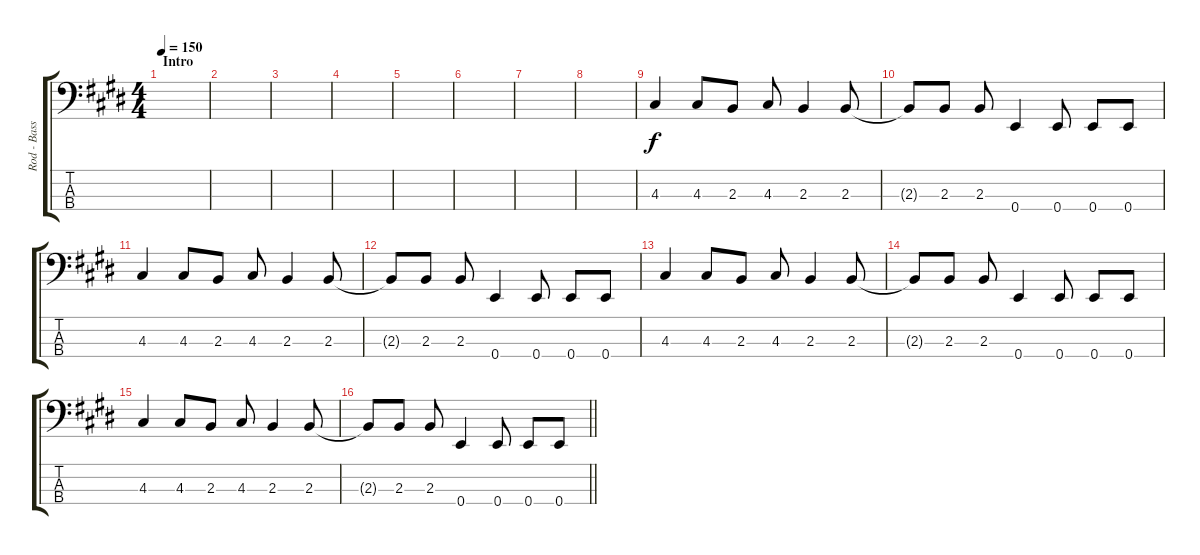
\track ("Rod - Bass" "Rod - Bass") {instrument electricbasspick}
\staff {score tabs}
\tuning (G2 D2 A1 E1) {hide}
\ts (4 4)
\section ("" "Intro")
\tempo 150
\clef f4
\ks e
|
|
|
|
|
|
|
|
4.3.4 4.3.8 2.3.8 4.3.8 2.3.4 2.3.8 |
2.3{t}.8 2.3.8 2.3.8 0.4.4 0.4.8 0.4.8 0.4.8 |
4.3.4 4.3.8 2.3.8 4.3.8 2.3.4 2.3.8 |
2.3{t}.8 2.3.8 2.3.8 0.4.4 0.4.8 0.4.8 0.4.8 |
4.3.4 4.3.8 2.3.8 4.3.8 2.3.4 2.3.8 |
2.3{t}.8 2.3.8 2.3.8 0.4.4 0.4.8 0.4.8 0.4.8 |
4.3.4 4.3.8 2.3.8 4.3.8 2.3.4 2.3.8 |
\barLineRight lightlight
2.3{t}.8 2.3.8 2.3.8 0.4.4 0.4.8 0.4.8 0.4.8
